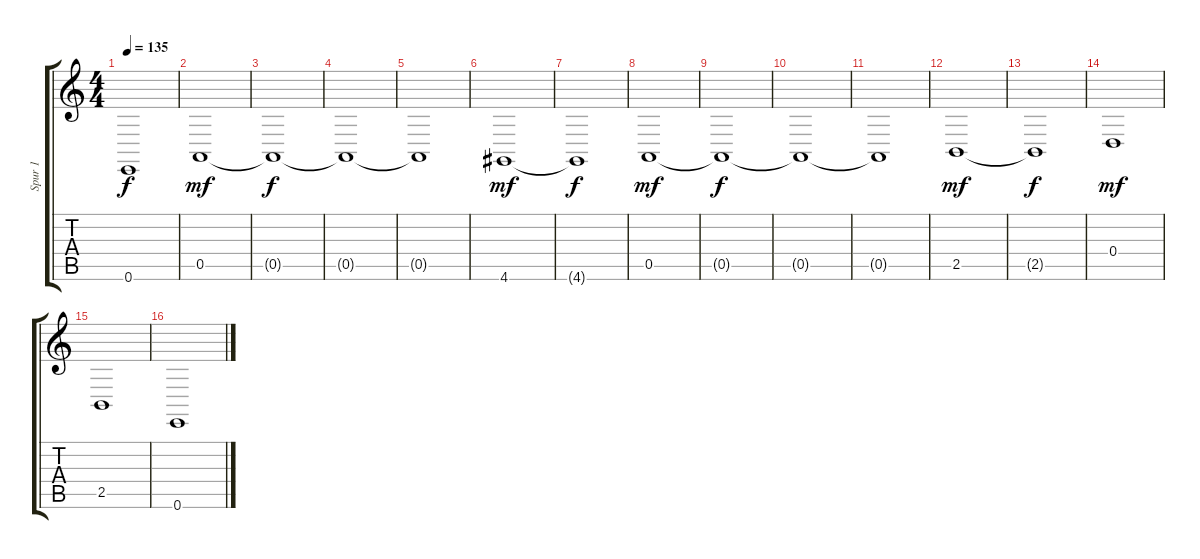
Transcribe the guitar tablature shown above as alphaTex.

\track ("Spur 1" "Spur 1") {instrument stringensemble1}
\staff {score tabs}
\tuning (E4 B3 G3 D3 A2 E2) {hide}
\ts (4 4)
\tempo 135
\clef g2
\ks c
0.6{t}.1{dy f} |
0.5.1{dy mf} |
0.5{t}.1{dy f} |
0.5{t}.1 |
0.5{t}.1 |
4.6.1{dy mf} |
4.6{t}.1{dy f} |
0.5.1{dy mf} |
0.5{t}.1{dy f} |
0.5{t}.1 |
0.5{t}.1 |
2.5.1{dy mf} |
2.5{t}.1{dy f} |
0.4.1{dy mf} |
2.5.1 |
0.6.1
